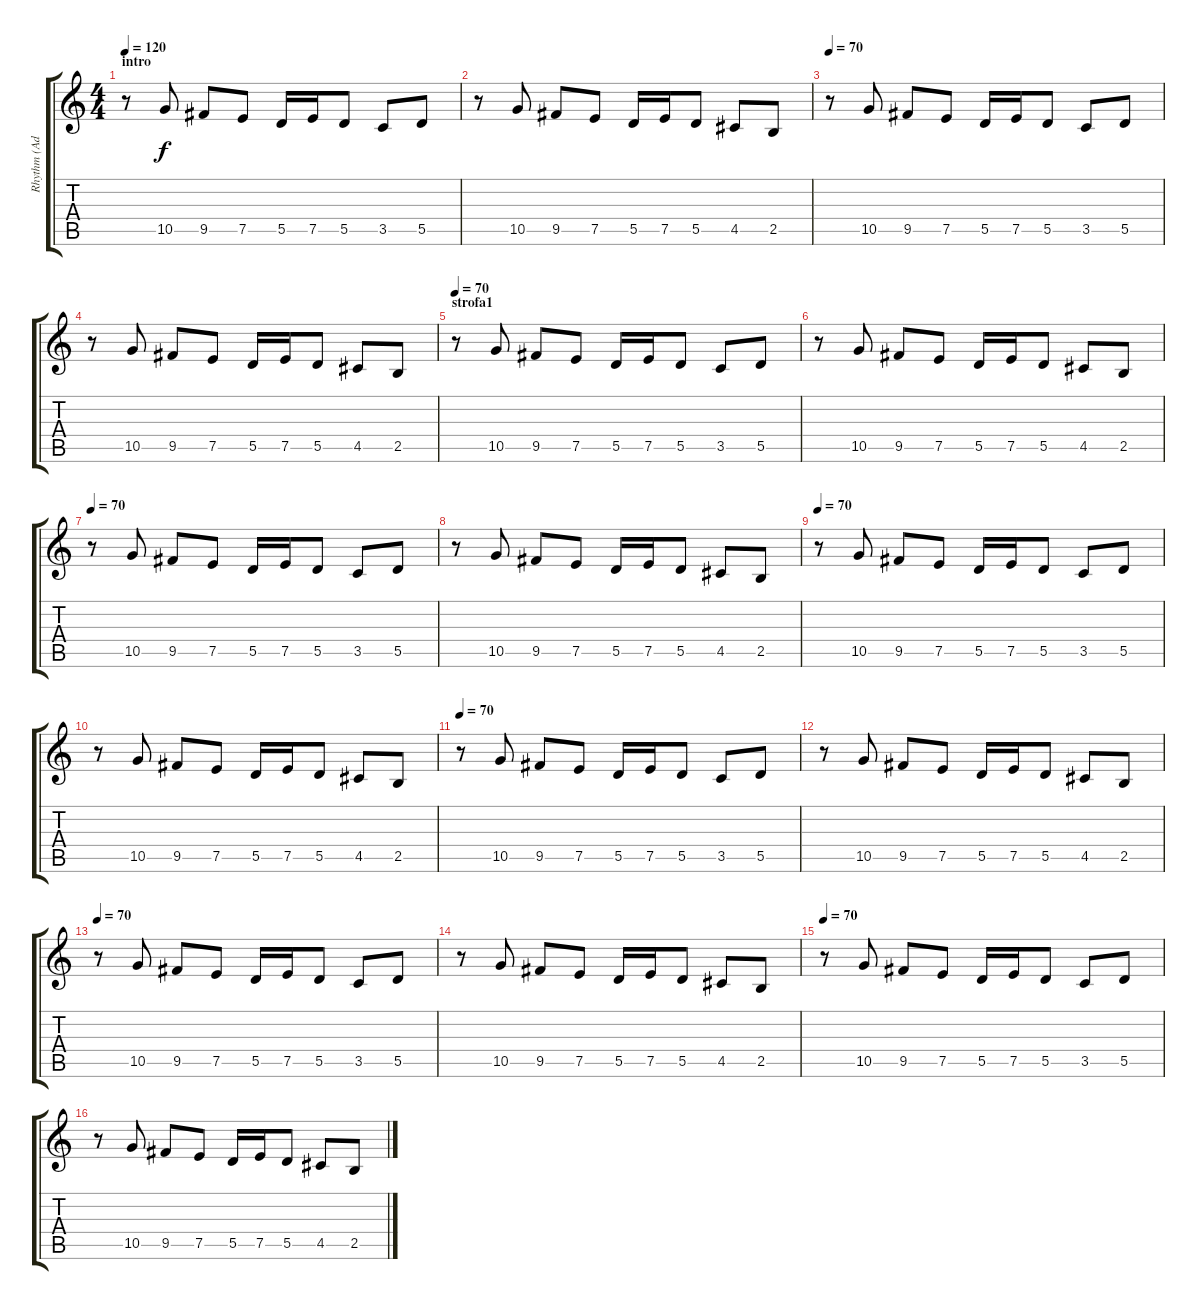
\track ("Rhythm (Adrian)" "Rhythm (Ad") {instrument distortionguitar}
\staff {score tabs}
\tuning (E4 B3 G3 D3 A2 E2) {hide}
\ts (4 4)
\section ("" "intro")
\tempo 120
\tempo 70
\tempo 120
\clef g2
\ks c
r.8{dy f instrument electricguitarmuted} 10.5.8 9.5.8 7.5.8 5.5.16 7.5.16 5.5.8 3.5.8 5.5.8 |
r.8 10.5.8 9.5.8 7.5.8 5.5.16 7.5.16 5.5.8 4.5.8 2.5.8 |
\tempo 70
r.8{instrument electricguitarmuted} 10.5.8 9.5.8 7.5.8 5.5.16 7.5.16 5.5.8 3.5.8 5.5.8 |
r.8 10.5.8 9.5.8 7.5.8 5.5.16 7.5.16 5.5.8 4.5.8 2.5.8 |
\section ("" "strofa1")
\tempo 70
r.8{instrument electricguitarmuted} 10.5.8 9.5.8 7.5.8 5.5.16 7.5.16 5.5.8 3.5.8 5.5.8 |
r.8 10.5.8 9.5.8 7.5.8 5.5.16 7.5.16 5.5.8 4.5.8 2.5.8 |
\tempo 70
r.8{instrument electricguitarmuted} 10.5.8 9.5.8 7.5.8 5.5.16 7.5.16 5.5.8 3.5.8 5.5.8 |
r.8 10.5.8 9.5.8 7.5.8 5.5.16 7.5.16 5.5.8 4.5.8 2.5.8 |
\tempo 70
r.8{instrument electricguitarmuted} 10.5.8 9.5.8 7.5.8 5.5.16 7.5.16 5.5.8 3.5.8 5.5.8 |
r.8 10.5.8 9.5.8 7.5.8 5.5.16 7.5.16 5.5.8 4.5.8 2.5.8 |
\tempo 70
r.8{instrument electricguitarmuted} 10.5.8 9.5.8 7.5.8 5.5.16 7.5.16 5.5.8 3.5.8 5.5.8 |
r.8 10.5.8 9.5.8 7.5.8 5.5.16 7.5.16 5.5.8 4.5.8 2.5.8 |
\tempo 70
r.8{instrument electricguitarmuted} 10.5.8 9.5.8 7.5.8 5.5.16 7.5.16 5.5.8 3.5.8 5.5.8 |
r.8 10.5.8 9.5.8 7.5.8 5.5.16 7.5.16 5.5.8 4.5.8 2.5.8 |
\tempo 70
r.8{instrument electricguitarmuted} 10.5.8 9.5.8 7.5.8 5.5.16 7.5.16 5.5.8 3.5.8 5.5.8 |
r.8 10.5.8 9.5.8 7.5.8 5.5.16 7.5.16 5.5.8 4.5.8 2.5.8
